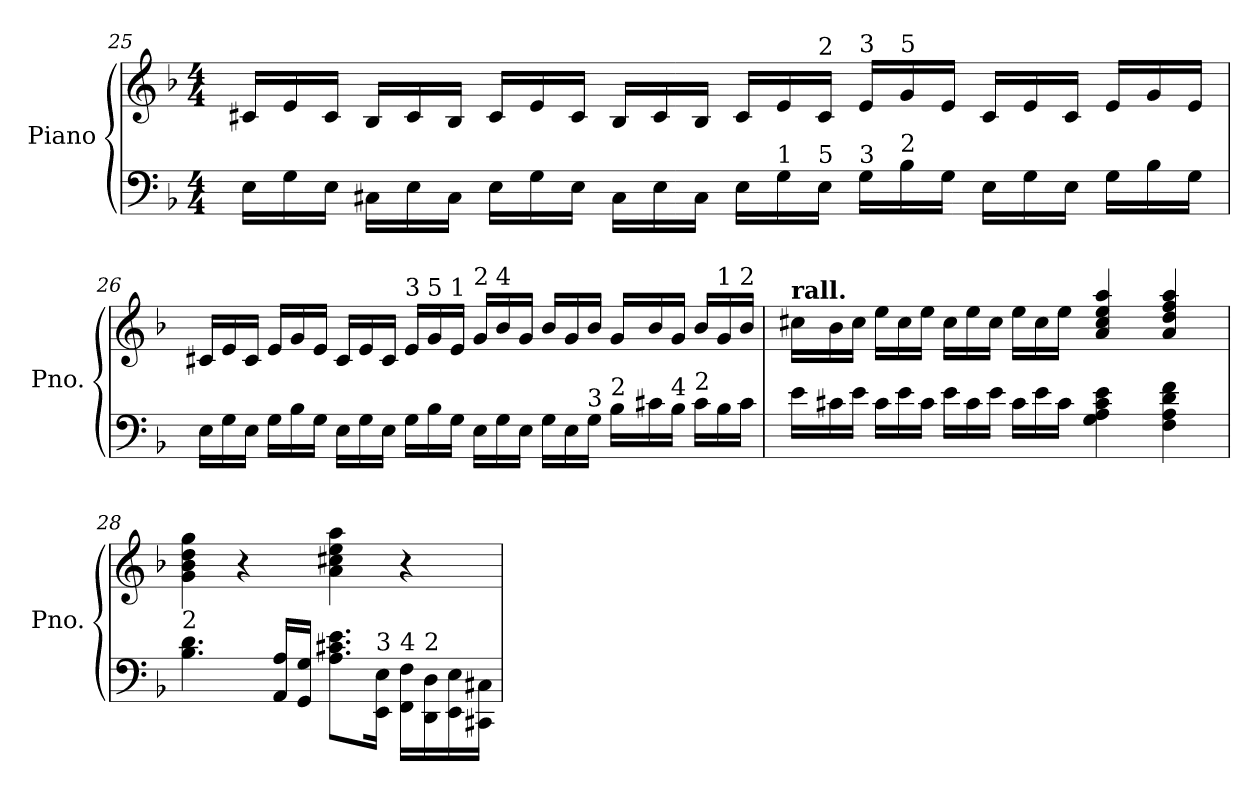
**kern	**kern
*part1	*part1
*staff2	*staff1
*I"Piano	*
*I'Pno.	*
!!LO:LB:g=z
*clefF4	*clefG2
*k[b-]	*k[b-]
*M4/4	*M4/4
*Xtuplet	*Xtuplet
=25	=25
24E\LL	24c#X/LL
24G\	24e/
24E\JJ	24c#/JJ
24C#X\LL	24B-/LL
24E\	24c#/
24C#\JJ	24B-/JJ
24E\LL	24c#/LL
24G\	24e/
24E\JJ	24c#/JJ
24C#\LL	24B-/LL
24E\	24c#/
24C#\JJ	24B-/JJ
24E\LL	24c#/LL
!LO:TX:a:t=1	!
24G\	24e/
!	!LO:TX:a:t=2
!LO:TX:a:t=5	!
24E\JJ	24c#/JJ
!	!LO:TX:a:t=3
!LO:TX:a:t=3	!
24G\LL	24e/LL
!	!LO:TX:a:t=5
!LO:TX:a:t=2	!
24B-\	24g/
24G\JJ	24e/JJ
24E\LL	24c#/LL
24G\	24e/
24E\JJ	24c#/JJ
24G\LL	24e/LL
24B-\	24g/
24G\JJ	24e/JJ
!!LO:LB:g=z
=26	=26
24E\LL	24c#X/LL
24G\	24e/
24E\JJ	24c#/JJ
24G\LL	24e/LL
24B-\	24g/
24G\JJ	24e/JJ
24E\LL	24c#/LL
24G\	24e/
24E\JJ	24c#/JJ
!	!LO:TX:a:t=3
24G\LL	24e/LL
!	!LO:TX:a:t=5
24B-\	24g/
!	!LO:TX:a:t=1
24G\JJ	24e/JJ
!	!LO:TX:a:t=2
24E\LL	24g/LL
!	!LO:TX:a:t=4
24G\	24b-/
24E\JJ	24g/JJ
24G\LL	24b-/LL
24E\	24g/
!LO:TX:a:t=3	!
24G\JJ	24b-/JJ
!LO:TX:a:t=2	!
24B-\LL	24g/LL
24c#X\	24b-/
!LO:TX:a:t=4	!
24B-\JJ	24g/JJ
!LO:TX:a:t=2	!
24c#\LL	24b-/LL
!	!LO:TX:a:t=1
24B-\	24g/
!	!LO:TX:a:t=2
24c#\JJ	24b-/JJ
=27	=27
!	!LO:TX:a:B:t=rall.
24e\LL	24cc#X\LL
24c#X\	24b-\
24e\JJ	24cc#\JJ
24c#\LL	24ee\LL
24e\	24cc#\
24c#\JJ	24ee\JJ
24e\LL	24cc#\LL
24c#\	24ee\
24e\JJ	24cc#\JJ
24c#\LL	24ee\LL
24e\	24cc#\
24c#\JJ	24ee\JJ
4G\ 4A\ 4c#\ 4e\	4a/ 4cc#/ 4ee/ 4aa/
4F\ 4A\ 4d\ 4f\	4a/ 4dd/ 4ff/ 4aa/
!!LO:LB:g=z
=28	=28
!	!LO:TX:b:t=2
4.B-\ 4.d\	4g\ 4b-\ 4dd\ 4gg\
.	4r
16AA/ 16A/LL	.
16GG/ 16G/JJ	.
8.A\ 8.c#X\ 8.e\L	4a\ 4cc#X\ 4ee\ 4aa\
!LO:TX:a:t=3	!
16EE\ 16E\Jk	.
!LO:TX:a:t=4	!
16FF\ 16F\LL	4r
!LO:TX:a:t=2	!
16DD\ 16D\	.
16EE\ 16E\	.
16CC#X\ 16C#X\JJ	.
=	=
*-	*-
